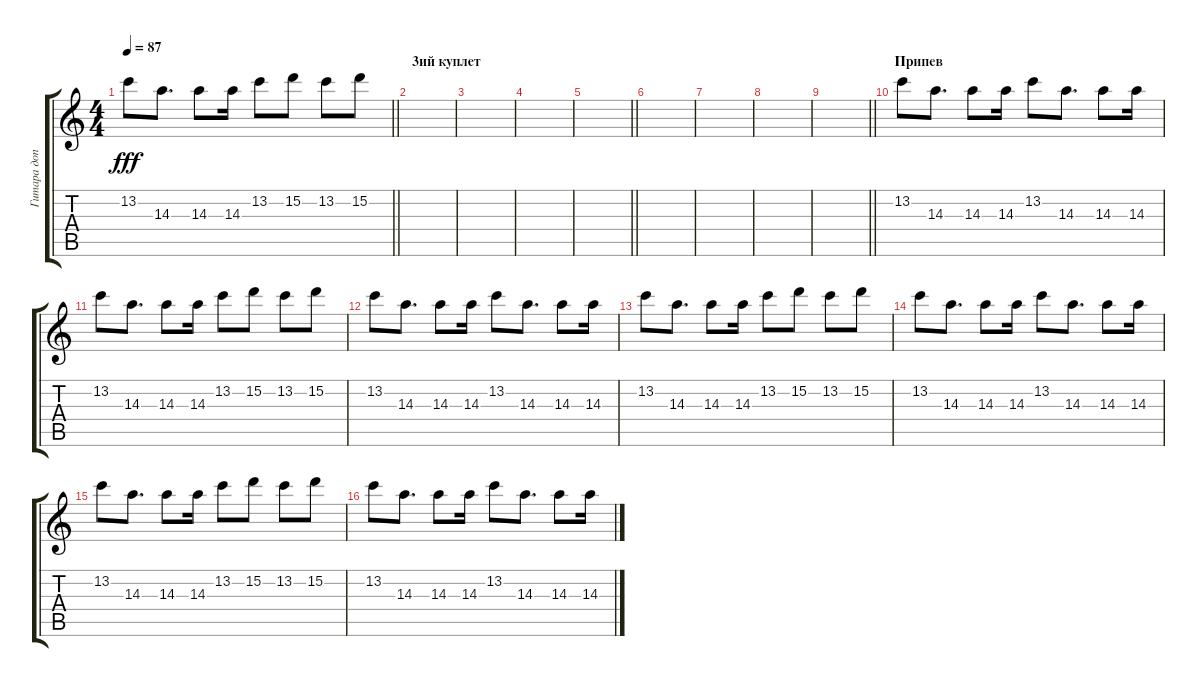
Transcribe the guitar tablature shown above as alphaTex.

\track ("Гитара дополнительная" "Гитара доп") {instrument overdrivenguitar}
\staff {score tabs}
\tuning (E4 B3 G3 D3 A2 E2) {hide}
\ts (4 4)
\tempo 87
\clef g2
\barLineRight lightlight
\ks c
13.2.8{dy fff} 14.3.8{d} 14.3.8 14.3.16 13.2.8 15.2.8 13.2.8 15.2.8 |
\section ("" "3ий куплет")
|
|
|
\barLineRight lightlight
|
|
|
|
\barLineRight lightlight
|
\section ("" "Припев")
13.2.8 14.3.8{d} 14.3.8 14.3.16 13.2.8 14.3.8{d} 14.3.8 14.3.16 |
13.2.8 14.3.8{d} 14.3.8 14.3.16 13.2.8 15.2.8 13.2.8 15.2.8 |
13.2.8 14.3.8{d} 14.3.8 14.3.16 13.2.8 14.3.8{d} 14.3.8 14.3.16 |
13.2.8 14.3.8{d} 14.3.8 14.3.16 13.2.8 15.2.8 13.2.8 15.2.8 |
13.2.8 14.3.8{d} 14.3.8 14.3.16 13.2.8 14.3.8{d} 14.3.8 14.3.16 |
13.2.8 14.3.8{d} 14.3.8 14.3.16 13.2.8 15.2.8 13.2.8 15.2.8 |
13.2.8 14.3.8{d} 14.3.8 14.3.16 13.2.8 14.3.8{d} 14.3.8 14.3.16
